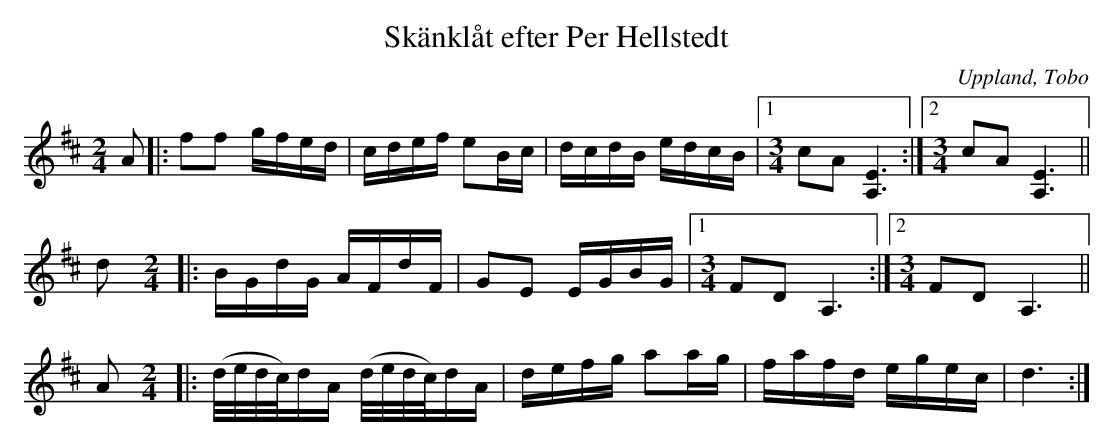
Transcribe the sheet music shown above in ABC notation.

X:1
T: Skänklåt efter Per Hellstedt
O: Uppland, Tobo
M: 2/4
L: 1/16
K: D
A2 |: f2f2 gfed | cdef e2Bc | dcdB edcB |1 [M:3/4] c2A2 [EA,]6 :|2 [M:3/4] c2A2 [EA,]6 ||
d2 [M: 2/4] |:  BGdG AFdF | G2E2 EGBG |1 [M:3/4] F2D2 A,6 :|2 [M:3/4] F2D2 A,6 ||
A2 [M: 2/4] |: (d/e/d/c/)dA (d/e/d/c/)dA | defg a2ag | fafd egec | d6 :|
